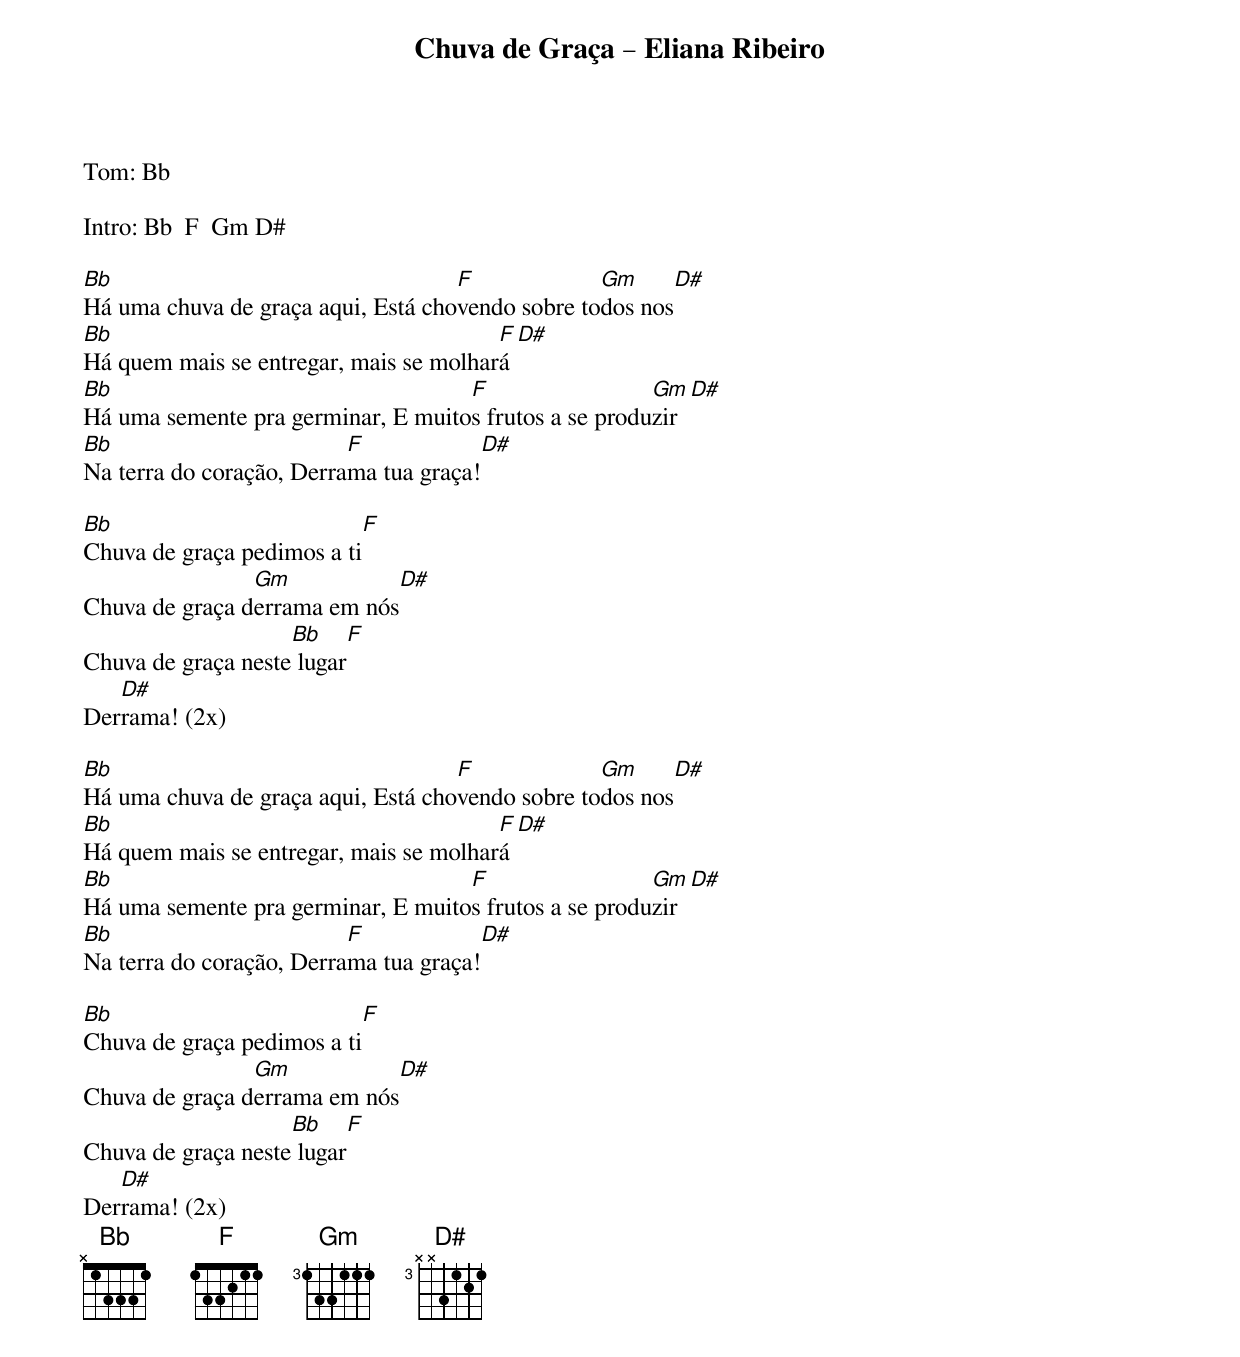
Chuva de Graça – Eliana Ribeiro
Tom: Bb

Intro: Bb  F  Gm D#

Bb                                  F             Gm                           D#
Há uma chuva de graça aqui, Está chovendo sobre todos nos
Bb                                      F                           D#
Há quem mais se entregar, mais se molhará
Bb                                  F                  Gm                                D#
Há uma semente pra germinar, E muitos frutos a se produzir
Bb                        F                                 D#
Na terra do coração, Derrama tua graça!

Bb                                           F
Chuva de graça pedimos a ti
                Gm                           D#
Chuva de graça derrama em nós
                    Bb                    F
Chuva de graça neste lugar
   D#
Derrama! (2x)

Bb                                  F             Gm                           D#
Há uma chuva de graça aqui, Está chovendo sobre todos nos
Bb                                      F                           D#
Há quem mais se entregar, mais se molhará
Bb                                  F                  Gm                                D#
Há uma semente pra germinar, E muitos frutos a se produzir
Bb                        F                                 D#
Na terra do coração, Derrama tua graça!

Bb                                           F
Chuva de graça pedimos a ti
                Gm                           D#
Chuva de graça derrama em nós
                    Bb                    F
Chuva de graça neste lugar
   D#
Derrama! (2x)
